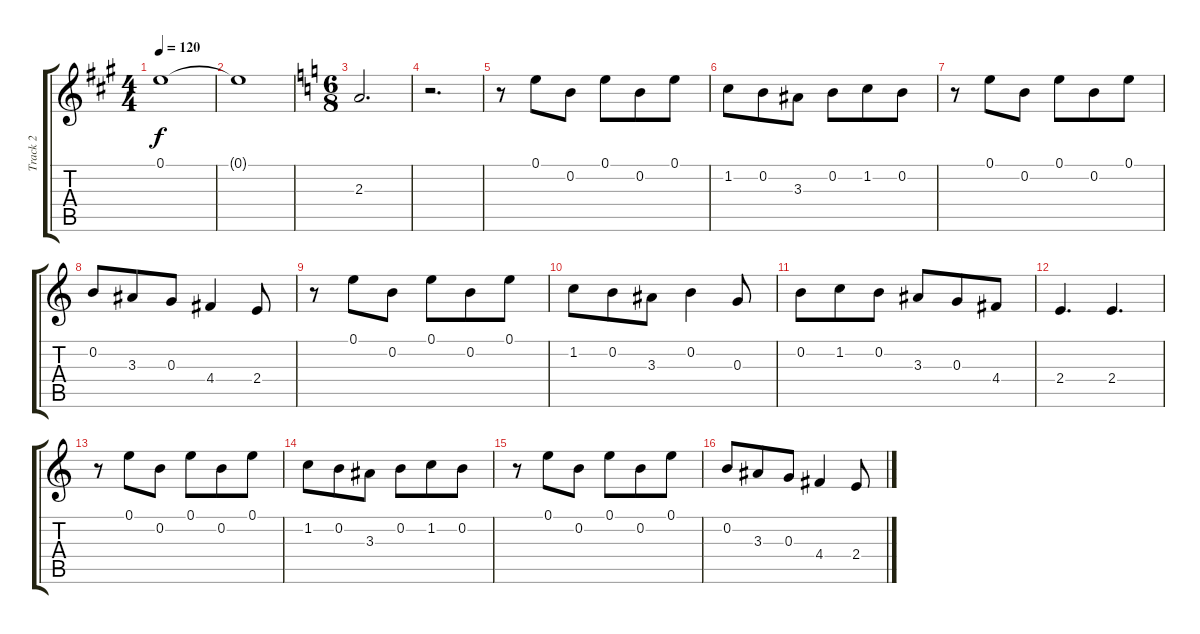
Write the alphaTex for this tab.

\track ("Track 2" "Track 2") {instrument acousticguitarnylon}
\staff {score tabs}
\tuning (E4 B3 G3 D3 A2 E2) {hide}
\ts (4 4)
\tempo 120
\clef g2
\ks a
0.1{t}.1{dy f} |
0.1{t}.1 |
\ts (6 8)
\ks c
2.3.2{d} |
r.2{d} |
r.8 0.1.8 0.2.8 0.1.8 0.2.8 0.1.8 |
1.2.8 0.2.8 3.3.8 0.2.8 1.2.8 0.2.8 |
r.8 0.1.8 0.2.8 0.1.8 0.2.8 0.1.8 |
0.2.8 3.3.8 0.3.8 4.4.4 2.4.8 |
r.8 0.1.8 0.2.8 0.1.8 0.2.8 0.1.8 |
1.2.8 0.2.8 3.3.8 0.2.4 0.3.8 |
0.2.8 1.2.8 0.2.8 3.3.8 0.3.8 4.4.8 |
2.4.4{d} 2.4.4{d} |
r.8 0.1.8 0.2.8 0.1.8 0.2.8 0.1.8 |
1.2.8 0.2.8 3.3.8 0.2.8 1.2.8 0.2.8 |
r.8 0.1.8 0.2.8 0.1.8 0.2.8 0.1.8 |
0.2.8 3.3.8 0.3.8 4.4.4 2.4.8
